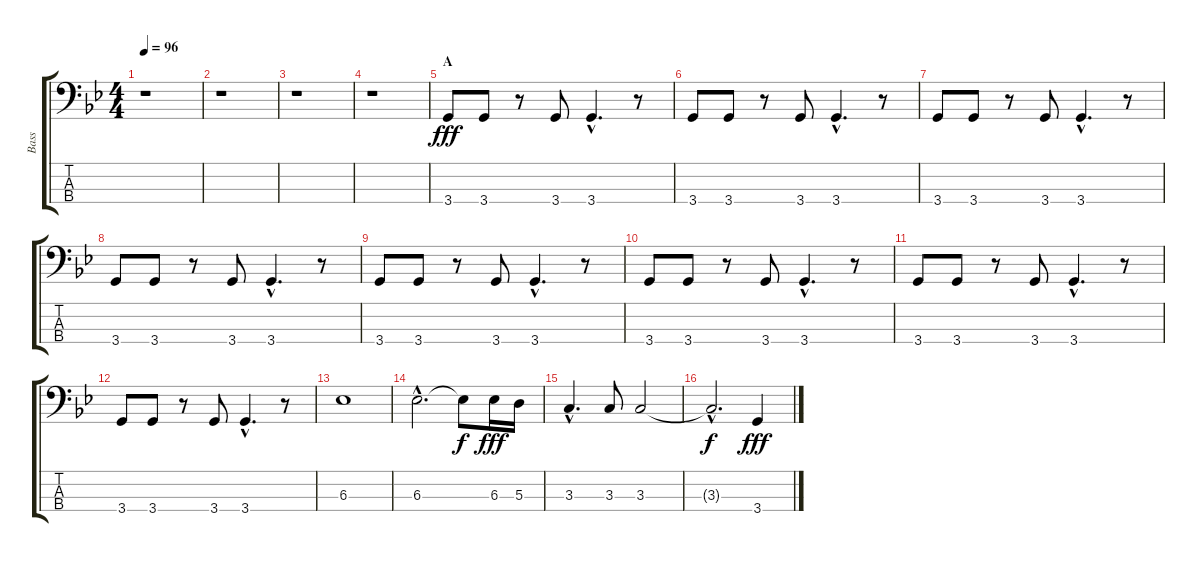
\track ("Bass" "Bass") {instrument electricbassfinger}
\staff {score tabs}
\tuning (G2 D2 A1 E1) {hide}
\ts (4 4)
\tempo 96
\clef f4
\ks bb
r.1{dy fff instrument electricbassfinger} |
r.1 |
r.1 |
r.1 |
\section ("" "A")
3.4.8 3.4.8 r.8 3.4.8 3.4{hac}.4{d} r.8 |
3.4.8 3.4.8 r.8 3.4.8 3.4{hac}.4{d} r.8 |
3.4.8 3.4.8 r.8 3.4.8 3.4{hac}.4{d} r.8 |
3.4.8 3.4.8 r.8 3.4.8 3.4{hac}.4{d} r.8 |
3.4.8 3.4.8 r.8 3.4.8 3.4{hac}.4{d} r.8 |
3.4.8 3.4.8 r.8 3.4.8 3.4{hac}.4{d} r.8 |
3.4.8 3.4.8 r.8 3.4.8 3.4{hac}.4{d} r.8 |
3.4.8 3.4.8 r.8 3.4.8 3.4{hac}.4{d} r.8 |
6.3.1 |
6.3{hac}.2{d} 6.3{t}.8{dy f} 6.3.16{dy fff} 5.3.16 |
3.3{hac}.4{d} 3.3.8 3.3.2 |
3.3{hac t}.2{d dy f} 3.4.4{dy fff}
